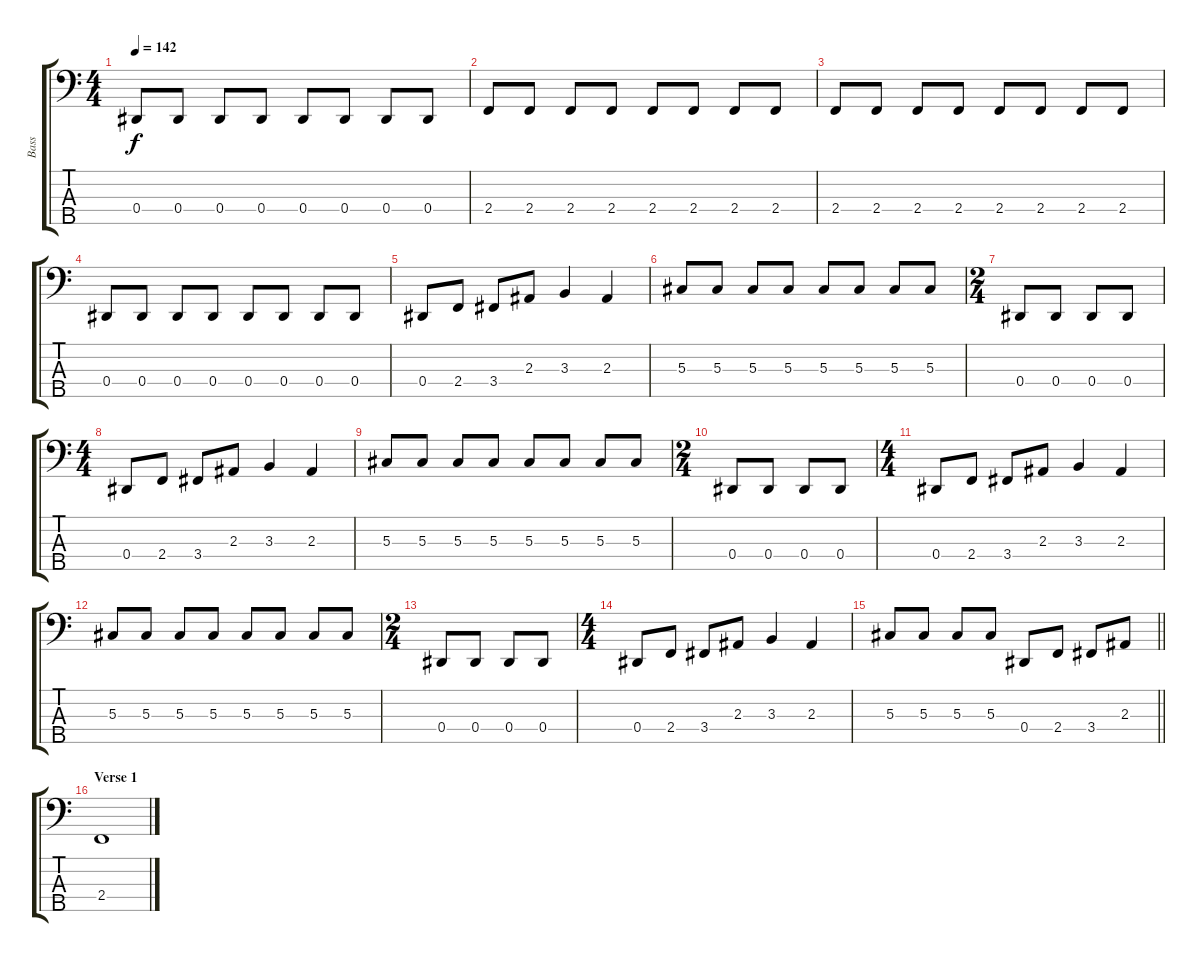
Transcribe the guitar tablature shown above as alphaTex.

\track ("Bass" "Bass") {instrument electricbassfinger}
\staff {score tabs}
\tuning (Gb2 Db2 Ab1 Eb1 Bb0) {hide}
\ts (4 4)
\tempo 142
\clef f4
\ks c
0.4.8{dy f} 0.4.8 0.4.8 0.4.8 0.4.8 0.4.8 0.4.8 0.4.8 |
2.4.8 2.4.8 2.4.8 2.4.8 2.4.8 2.4.8 2.4.8 2.4.8 |
2.4.8 2.4.8 2.4.8 2.4.8 2.4.8 2.4.8 2.4.8 2.4.8 |
0.4.8 0.4.8 0.4.8 0.4.8 0.4.8 0.4.8 0.4.8 0.4.8 |
0.4.8 2.4.8 3.4.8 2.3.8 3.3.4 2.3.4 |
5.3.8 5.3.8 5.3.8 5.3.8 5.3.8 5.3.8 5.3.8 5.3.8 |
\ts (2 4)
0.4.8 0.4.8 0.4.8 0.4.8 |
\ts (4 4)
0.4.8 2.4.8 3.4.8 2.3.8 3.3.4 2.3.4 |
5.3.8 5.3.8 5.3.8 5.3.8 5.3.8 5.3.8 5.3.8 5.3.8 |
\ts (2 4)
0.4.8 0.4.8 0.4.8 0.4.8 |
\ts (4 4)
0.4.8 2.4.8 3.4.8 2.3.8 3.3.4 2.3.4 |
5.3.8 5.3.8 5.3.8 5.3.8 5.3.8 5.3.8 5.3.8 5.3.8 |
\ts (2 4)
0.4.8 0.4.8 0.4.8 0.4.8 |
\ts (4 4)
0.4.8 2.4.8 3.4.8 2.3.8 3.3.4 2.3.4 |
\barLineRight lightlight
5.3.8 5.3.8 5.3.8 5.3.8 0.4.8 2.4.8 3.4.8 2.3.8 |
\section ("" "Verse 1")
2.4.1
